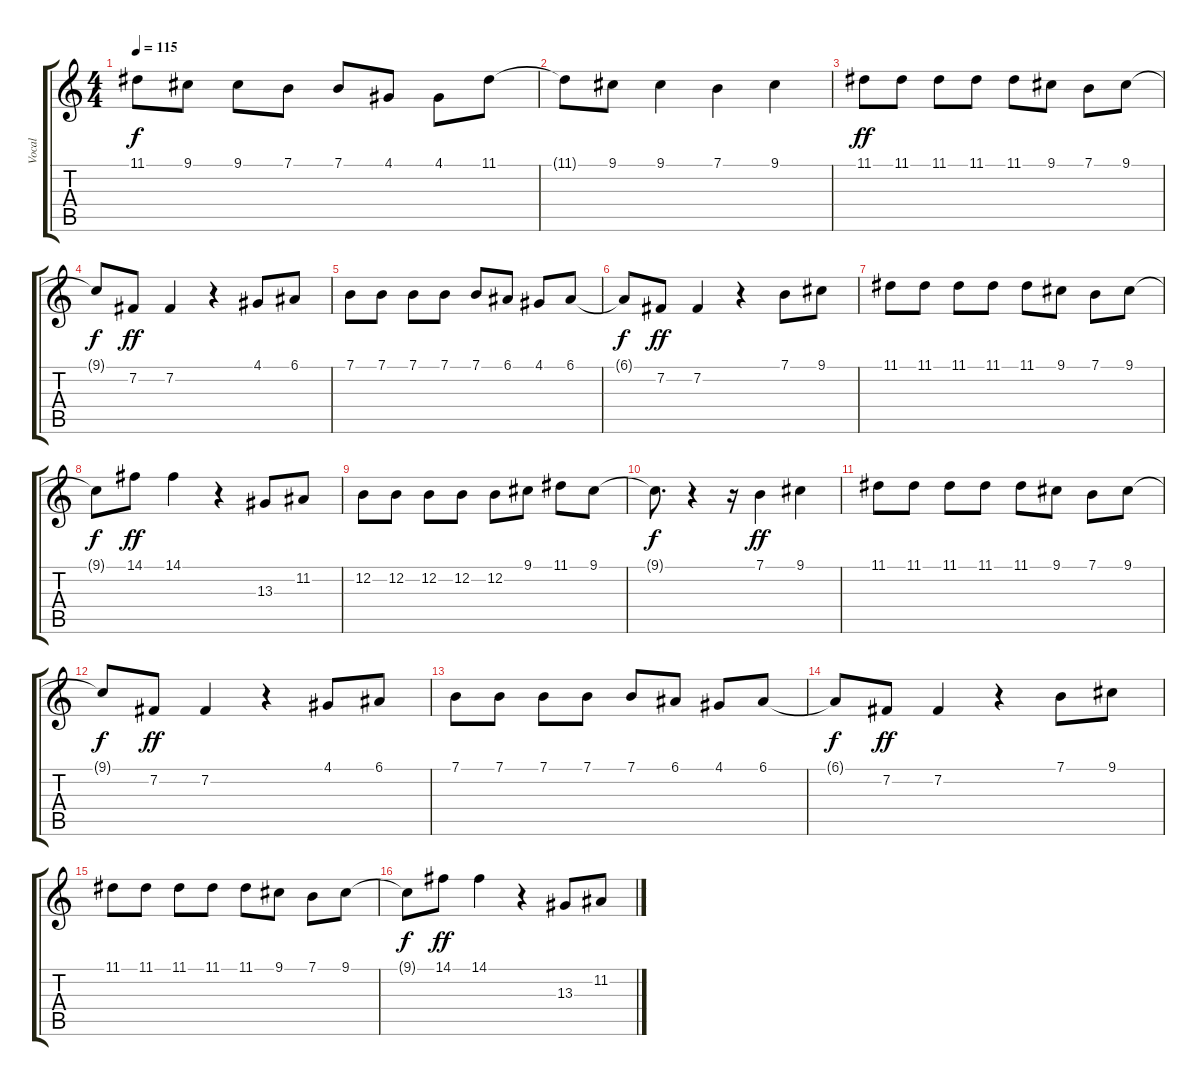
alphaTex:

\track ("Vocal" "Vocal") {instrument oboe}
\staff {score tabs}
\tuning (E4 B3 G3 D3 A2 E2) {hide}
\ts (4 4)
\tempo 115
\clef g2
\ks c
11.1{t}.8{dy f} 9.1.8 9.1.8 7.1.8 7.1.8 4.1.8 4.1.8 11.1.8 |
11.1{t}.8 9.1.8 9.1.4 7.1.4 9.1.4 |
11.1.8{dy ff} 11.1.8 11.1.8 11.1.8 11.1.8 9.1.8 7.1.8 9.1.8 |
9.1{t}.8{dy f} 7.2.8{dy ff} 7.2.4 r.4 4.1.8 6.1.8 |
7.1.8 7.1.8 7.1.8 7.1.8 7.1.8 6.1.8 4.1.8 6.1.8 |
6.1{t}.8{dy f} 7.2.8{dy ff} 7.2.4 r.4 7.1.8 9.1.8 |
11.1.8 11.1.8 11.1.8 11.1.8 11.1.8 9.1.8 7.1.8 9.1.8 |
9.1{t}.8{dy f} 14.1.8{dy ff} 14.1.4 r.4 13.3.8 11.2.8 |
12.2.8 12.2.8 12.2.8 12.2.8 12.2.8 9.1.8 11.1.8 9.1.8 |
9.1{t}.8{d dy f} r.4 r.16 7.1.4{dy ff} 9.1.4 |
11.1.8 11.1.8 11.1.8 11.1.8 11.1.8 9.1.8 7.1.8 9.1.8 |
9.1{t}.8{dy f} 7.2.8{dy ff} 7.2.4 r.4 4.1.8 6.1.8 |
7.1.8 7.1.8 7.1.8 7.1.8 7.1.8 6.1.8 4.1.8 6.1.8 |
6.1{t}.8{dy f} 7.2.8{dy ff} 7.2.4 r.4 7.1.8 9.1.8 |
11.1.8 11.1.8 11.1.8 11.1.8 11.1.8 9.1.8 7.1.8 9.1.8 |
9.1{t}.8{dy f} 14.1.8{dy ff} 14.1.4 r.4 13.3.8 11.2.8
